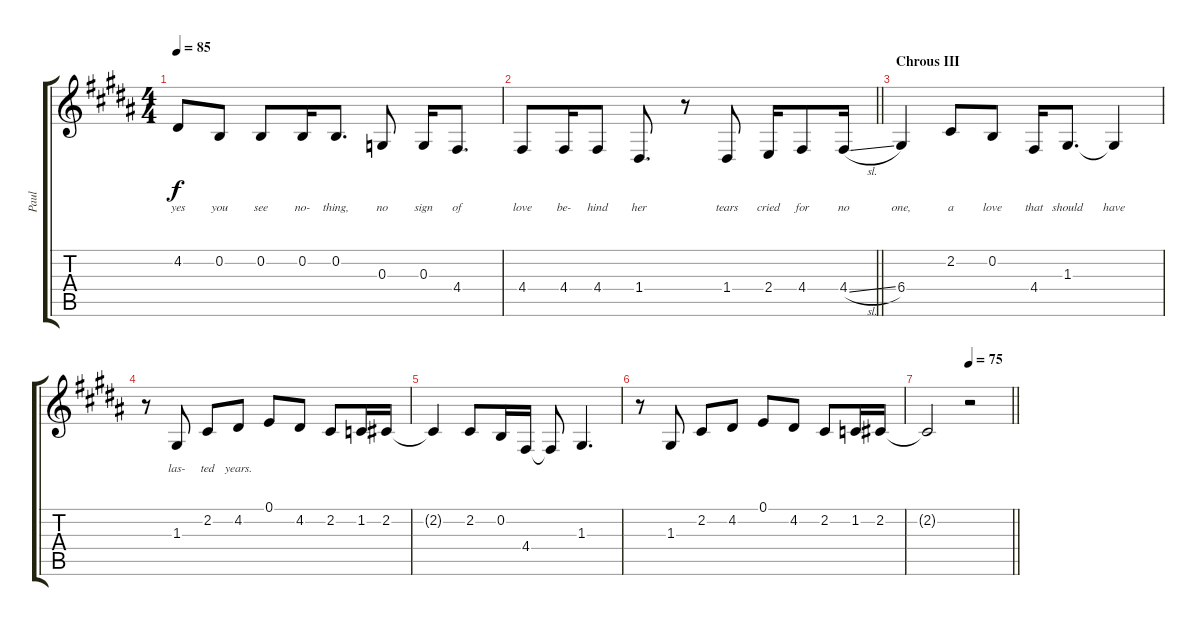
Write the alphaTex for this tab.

\track ("Paul" "Paul") {instrument oboe}
\staff {score tabs}
\tuning (E4 B3 G3 D3 A2 E2) {hide}
\ts (4 4)
\tempo 85
\clef g2
\ks b
4.2{t}.8{lyrics (0 "yes") lyrics (1 "") lyrics (2 "") lyrics (3 "") lyrics (4 "") dy f} 0.2.8{lyrics (0 "you") lyrics (1 "") lyrics (2 "") lyrics (3 "") lyrics (4 "")} 0.2.8{lyrics (0 "see") lyrics (1 "") lyrics (2 "") lyrics (3 "") lyrics (4 "")} 0.2.16{lyrics (0 "no-") lyrics (1 "") lyrics (2 "") lyrics (3 "") lyrics (4 "")} 0.2.8{d lyrics (0 "thing,") lyrics (1 "") lyrics (2 "") lyrics (3 "") lyrics (4 "")} 0.3.8{lyrics (0 "no") lyrics (1 "") lyrics (2 "") lyrics (3 "") lyrics (4 "")} 0.3.16{lyrics (0 "sign") lyrics (1 "") lyrics (2 "") lyrics (3 "") lyrics (4 "")} 4.4.8{d lyrics (0 "of") lyrics (1 "") lyrics (2 "") lyrics (3 "") lyrics (4 "")} |
\barLineRight lightlight
4.4.8{lyrics (0 "love") lyrics (1 "") lyrics (2 "") lyrics (3 "") lyrics (4 "")} 4.4.16{lyrics (0 "be-") lyrics (1 "") lyrics (2 "") lyrics (3 "") lyrics (4 "")} 4.4.8{lyrics (0 "hind") lyrics (1 "") lyrics (2 "") lyrics (3 "") lyrics (4 "")} 1.4.8{d lyrics (0 "her") lyrics (1 "") lyrics (2 "") lyrics (3 "") lyrics (4 "")} r.8 1.4.8{lyrics (0 "tears") lyrics (1 "") lyrics (2 "") lyrics (3 "") lyrics (4 "")} 2.4.16{lyrics (0 "cried") lyrics (1 "") lyrics (2 "") lyrics (3 "") lyrics (4 "")} 4.4.8{lyrics (0 "for") lyrics (1 "") lyrics (2 "") lyrics (3 "") lyrics (4 "")} 4.4{sl}.16{lyrics (0 "no") lyrics (1 "") lyrics (2 "") lyrics (3 "") lyrics (4 "")} |
\section ("" "Chrous III")
6.4.4{lyrics (0 "one,") lyrics (1 "") lyrics (2 "") lyrics (3 "") lyrics (4 "")} 2.2.8{lyrics (0 "a") lyrics (1 "") lyrics (2 "") lyrics (3 "") lyrics (4 "")} 0.2.8{lyrics (0 "love") lyrics (1 "") lyrics (2 "") lyrics (3 "") lyrics (4 "")} 4.4.16{lyrics (0 "that") lyrics (1 "") lyrics (2 "") lyrics (3 "") lyrics (4 "")} 1.3.8{d lyrics (0 "should") lyrics (1 "") lyrics (2 "") lyrics (3 "") lyrics (4 "")} 1.3{t}.4{lyrics (0 "have") lyrics (1 "") lyrics (2 "") lyrics (3 "") lyrics (4 "")} |
r.8 1.3.8{lyrics (0 "las-") lyrics (1 "") lyrics (2 "") lyrics (3 "") lyrics (4 "")} 2.2.8{lyrics (0 "ted") lyrics (1 "") lyrics (2 "") lyrics (3 "") lyrics (4 "")} 4.2.8{lyrics (0 "years.") lyrics (1 "") lyrics (2 "") lyrics (3 "") lyrics (4 "")} 0.1.8 4.2.8 2.2.8 1.2.16 2.2.16 |
2.2{t}.4 2.2.8 0.2.16 4.4.16 4.4{t}.8 1.3.4{d} |
r.8 1.3.8 2.2.8 4.2.8 0.1.8 4.2.8 2.2.8 1.2.16 2.2.16 |
\tempo (75 0.5)
\barLineRight lightlight
2.2{t}.2 r.2
